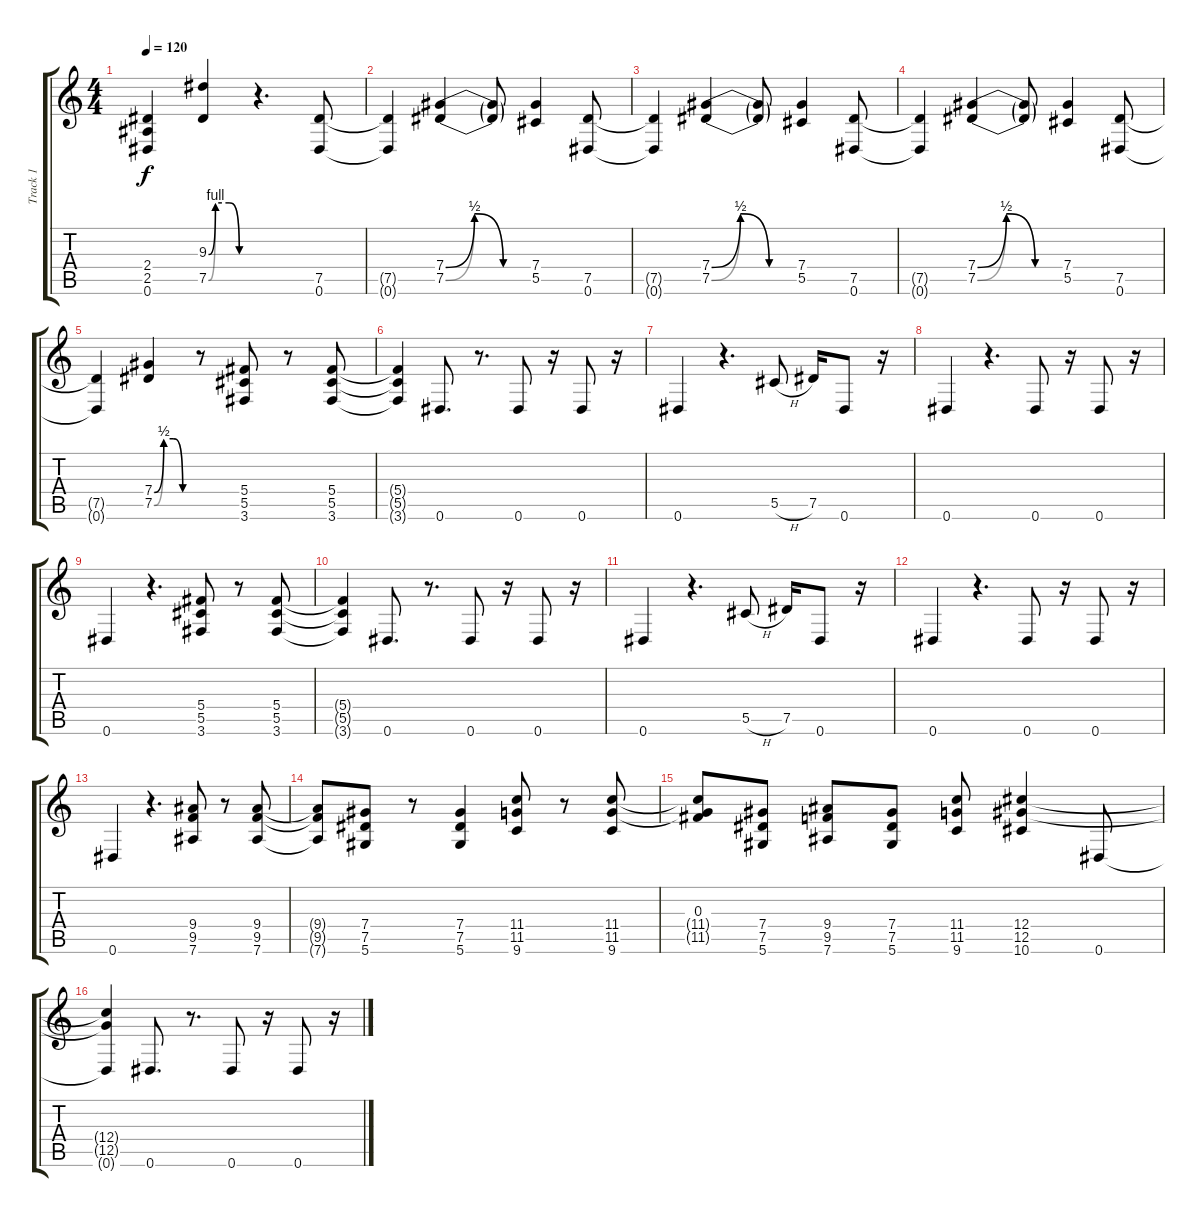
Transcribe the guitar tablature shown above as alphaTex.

\track ("Track 1" "Track 1") {instrument electricguitarclean}
\staff {score tabs}
\tuning (Eb4 Bb3 Gb3 Db3 Ab2 Eb2) {hide}
\ts (4 4)
\tempo 120
\clef g2
\ks c
(2.4{t} 2.5{t} 0.6{t}).4{dy f} (9.3{be (custom 0 0 10 4 30 4 45 0 60 0)} 7.5{be (custom 0 0 10 4 30 4 45 0 60 0)}).4 r.4{d} (7.5 0.6).8 |
(7.5{t} 0.6{t}).4 (7.4{be (custom 0 0 20 2 40 0 60 0)} 7.5{be (custom 0 0 20 2 40 0 60 0)}).4 (7.4{t} 7.5{t}).8 (7.4 5.5).4 (7.5 0.6).8 |
(7.5{t} 0.6{t}).4 (7.4{be (custom 0 0 20 2 40 0 60 0)} 7.5{be (custom 0 0 20 2 40 0 60 0)}).4 (7.4{t} 7.5{t}).8 (7.4 5.5).4 (7.5 0.6).8 |
(7.5{t} 0.6{t}).4 (7.4{be (custom 0 0 20 2 40 0 60 0)} 7.5{be (custom 0 0 20 2 40 0 60 0)}).4 (7.4{t} 7.5{t}).8 (7.4 5.5).4 (7.5 0.6).8 |
(7.5{t} 0.6{t}).4 (7.4{be (custom 0 0 15 2 30 2 45 0 60 0)} 7.5{be (custom 0 0 15 2 30 2 45 0 60 0)}).4 r.8 (5.4 5.5 3.6).8 r.8 (5.4 5.5 3.6).8 |
(5.4{t} 5.5{t} 3.6{t}).4 0.6.8{d} r.8{d} 0.6.8 r.16 0.6.8 r.16 |
0.6.4 r.4{d} 5.5{h}.8 7.5.16 0.6.8 r.16 |
0.6.4 r.4{d} 0.6.8 r.16 0.6.8 r.16 |
0.6.4 r.4{d} (5.4 5.5 3.6).8 r.8 (5.4 5.5 3.6).8 |
(5.4{t} 5.5{t} 3.6{t}).4 0.6.8{d} r.8{d} 0.6.8 r.16 0.6.8 r.16 |
0.6.4 r.4{d} 5.5{h}.8 7.5.16 0.6.8 r.16 |
0.6.4 r.4{d} 0.6.8 r.16 0.6.8 r.16 |
0.6.4 r.4{d} (9.4 9.5 7.6).8 r.8 (9.4 9.5 7.6).8 |
(9.4{t} 9.5{t} 7.6{t}).8 (7.4 7.5 5.6).8 r.8 (7.4 7.5 5.6).4 (11.4 11.5 9.6).8 r.8 (11.4 11.5 9.6).8 |
(0.3 11.4{t} 11.5{t}).8 (7.4 7.5 5.6).8 (9.4 9.5 7.6).8 (7.4 7.5 5.6).8 (11.4 11.5 9.6).8 (12.4 12.5 10.6).4 0.6.8 |
(12.4{t} 12.5{t} 0.6{t}).4 0.6.8{d} r.8{d} 0.6.8 r.16 0.6.8 r.16
